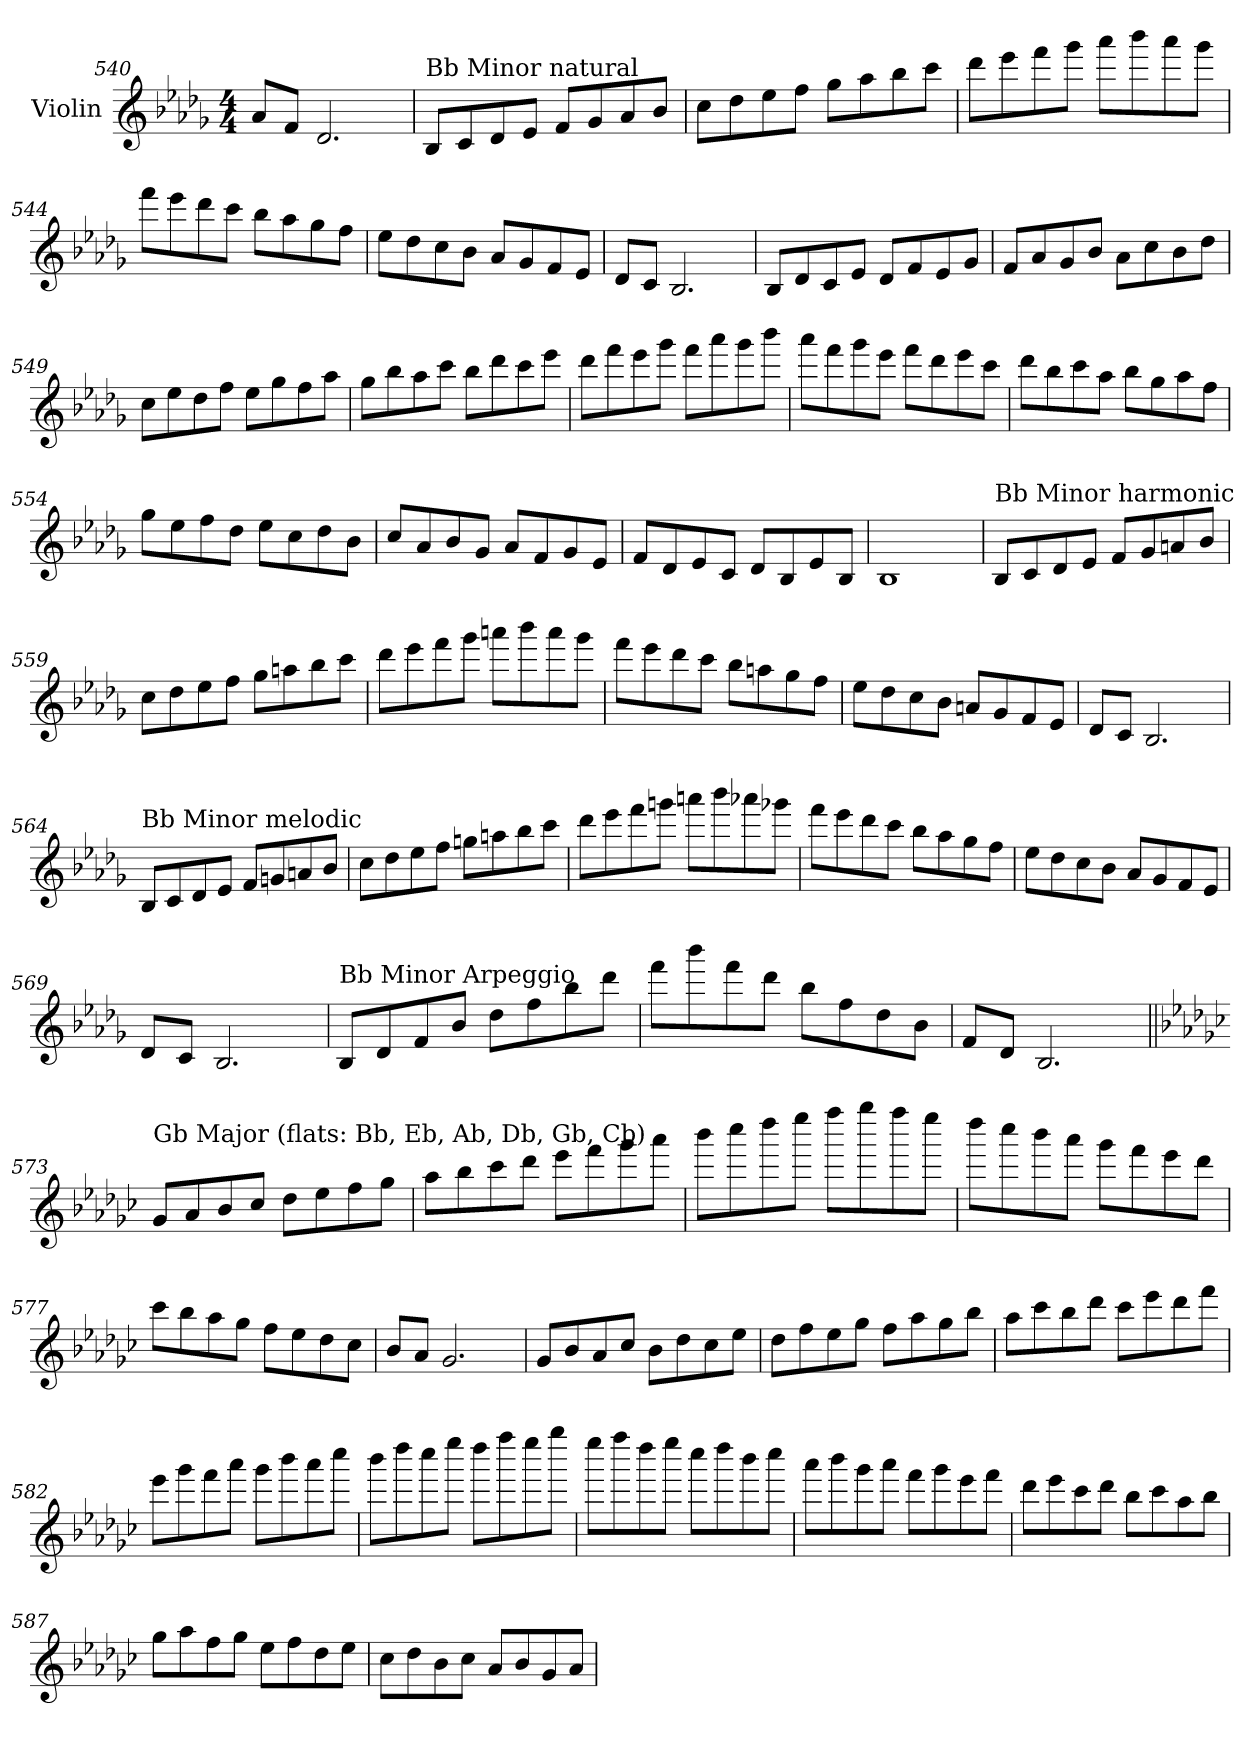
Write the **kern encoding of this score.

**kern
*part1
*staff1
*I"Violin
*I'Vln.
*clefG2
*k[b-e-a-d-g-]
*M4/4
=540
8a-/L
8f/J
2.d-/
!!LO:LB:g=z
=541
!LO:TX:a:t=Bb Minor natural
8B-/L
8c/
8d-/
8e-/J
8f/L
8g-/
8a-/
8b-/J
=542
8cc\L
8dd-\
8ee-\
8ff\J
8gg-\L
8aa-\
8bb-\
8ccc\J
=543
8ddd-\L
8eee-\
8fff\
8ggg-\J
8aaa-\L
8bbb-\
8aaa-\
8ggg-\J
=544
8fff\L
8eee-\
8ddd-\
8ccc\J
8bb-\L
8aa-\
8gg-\
8ff\J
=545
8ee-\L
8dd-\
8cc\
8b-\J
8a-/L
8g-/
8f/
8e-/J
=546
8d-/L
8c/J
2.B-/
!!LO:LB:g=z
=547
8B-/L
8d-/
8c/
8e-/J
8d-/L
8f/
8e-/
8g-/J
=548
8f/L
8a-/
8g-/
8b-/J
8a-\L
8cc\
8b-\
8dd-\J
=549
8cc\L
8ee-\
8dd-\
8ff\J
8ee-\L
8gg-\
8ff\
8aa-\J
=550
8gg-\L
8bb-\
8aa-\
8ccc\J
8bb-\L
8ddd-\
8ccc\
8eee-\J
=551
8ddd-\L
8fff\
8eee-\
8ggg-\J
8fff\L
8aaa-\
8ggg-\
8bbb-\J
!!LO:LB:g=z
=552
8aaa-\L
8fff\
8ggg-\
8eee-\J
8fff\L
8ddd-\
8eee-\
8ccc\J
=553
8ddd-\L
8bb-\
8ccc\
8aa-\J
8bb-\L
8gg-\
8aa-\
8ff\J
=554
8gg-\L
8ee-\
8ff\
8dd-\J
8ee-\L
8cc\
8dd-\
8b-\J
=555
8cc/L
8a-/
8b-/
8g-/J
8a-/L
8f/
8g-/
8e-/J
=556
8f/L
8d-/
8e-/
8c/J
8d-/L
8B-/
8e-/
8B-/J
=557
1B-
!!LO:LB:g=z
=558
!LO:TX:a:t=Bb Minor harmonic
8B-/L
8c/
8d-/
8e-/J
8f/L
8g-/
8an/
8b-/J
=559
8cc\L
8dd-\
8ee-\
8ff\J
8gg-\L
8aan\
8bb-\
8ccc\J
=560
8ddd-\L
8eee-\
8fff\
8ggg-\J
8aaan\L
8bbb-\
8aaa\
8ggg-\J
=561
8fff\L
8eee-\
8ddd-\
8ccc\J
8bb-\L
8aan\
8gg-\
8ff\J
=562
8ee-\L
8dd-\
8cc\
8b-\J
8an/L
8g-/
8f/
8e-/J
=563
8d-/L
8c/J
2.B-/
!!LO:LB:g=z
=564
!LO:TX:a:t=Bb Minor melodic
8B-/L
8c/
8d-/
8e-/J
8f/L
8gn/
8an/
8b-/J
=565
8cc\L
8dd-\
8ee-\
8ff\J
8ggn\L
8aan\
8bb-\
8ccc\J
=566
8ddd-\L
8eee-\
8fff\
8gggn\J
8aaan\L
8bbb-\
8aaa-X\
8ggg-X\J
=567
8fff\L
8eee-\
8ddd-\
8ccc\J
8bb-\L
8aa-\
8gg-\
8ff\J
=568
8ee-\L
8dd-\
8cc\
8b-\J
8a-/L
8g-/
8f/
8e-/J
=569
8d-/L
8c/J
2.B-/
!!LO:LB:g=z
=570
!LO:TX:a:t=Bb Minor Arpeggio
8B-/L
8d-/
8f/
8b-/J
8dd-\L
8ff\
8bb-\
8ddd-\J
=571
8fff\L
8bbb-\
8fff\
8ddd-\J
8bb-\L
8ff\
8dd-\
8b-\J
=572
8f/L
8d-/J
2.B-/
!!LO:PB:g=z
=573||
*k[b-e-a-d-g-c-]
!LO:TX:a:t=Gb Major (flats&colon; Bb, Eb, Ab, Db, Gb, Cb)
8g-/L
8a-/
8b-/
8cc-/J
8dd-\L
8ee-\
8ff\
8gg-\J
=574
8aa-\L
8bb-\
8ccc-\
8ddd-\J
8eee-\L
8fff\
8ggg-\
8aaa-\J
=575
8bbb-\L
8cccc-\
8dddd-\
8eeee-\J
8ffff\L
8gggg-\
8ffff\
8eeee-\J
=576
8dddd-\L
8cccc-\
8bbb-\
8aaa-\J
8ggg-\L
8fff\
8eee-\
8ddd-\J
=577
8ccc-\L
8bb-\
8aa-\
8gg-\J
8ff\L
8ee-\
8dd-\
8cc-\J
=578
8b-/L
8a-/J
2.g-/
!!LO:LB:g=z
=579
8g-/L
8b-/
8a-/
8cc-/J
8b-\L
8dd-\
8cc-\
8ee-\J
=580
8dd-\L
8ff\
8ee-\
8gg-\J
8ff\L
8aa-\
8gg-\
8bb-\J
=581
8aa-\L
8ccc-\
8bb-\
8ddd-\J
8ccc-\L
8eee-\
8ddd-\
8fff\J
=582
8eee-\L
8ggg-\
8fff\
8aaa-\J
8ggg-\L
8bbb-\
8aaa-\
8cccc-\J
=583
8bbb-\L
8dddd-\
8cccc-\
8eeee-\J
8dddd-\L
8ffff\
8eeee-\
8gggg-\J
!!LO:LB:g=z
=584
8eeee-\L
8ffff\
8dddd-\
8eeee-\J
8cccc-\L
8dddd-\
8bbb-\
8cccc-\J
=585
8aaa-\L
8bbb-\
8ggg-\
8aaa-\J
8fff\L
8ggg-\
8eee-\
8fff\J
=586
8ddd-\L
8eee-\
8ccc-\
8ddd-\J
8bb-\L
8ccc-\
8aa-\
8bb-\J
=587
8gg-\L
8aa-\
8ff\
8gg-\J
8ee-\L
8ff\
8dd-\
8ee-\J
=588
8cc-\L
8dd-\
8b-\
8cc-\J
8a-/L
8b-/
8g-/
8a-/J
=
*-
